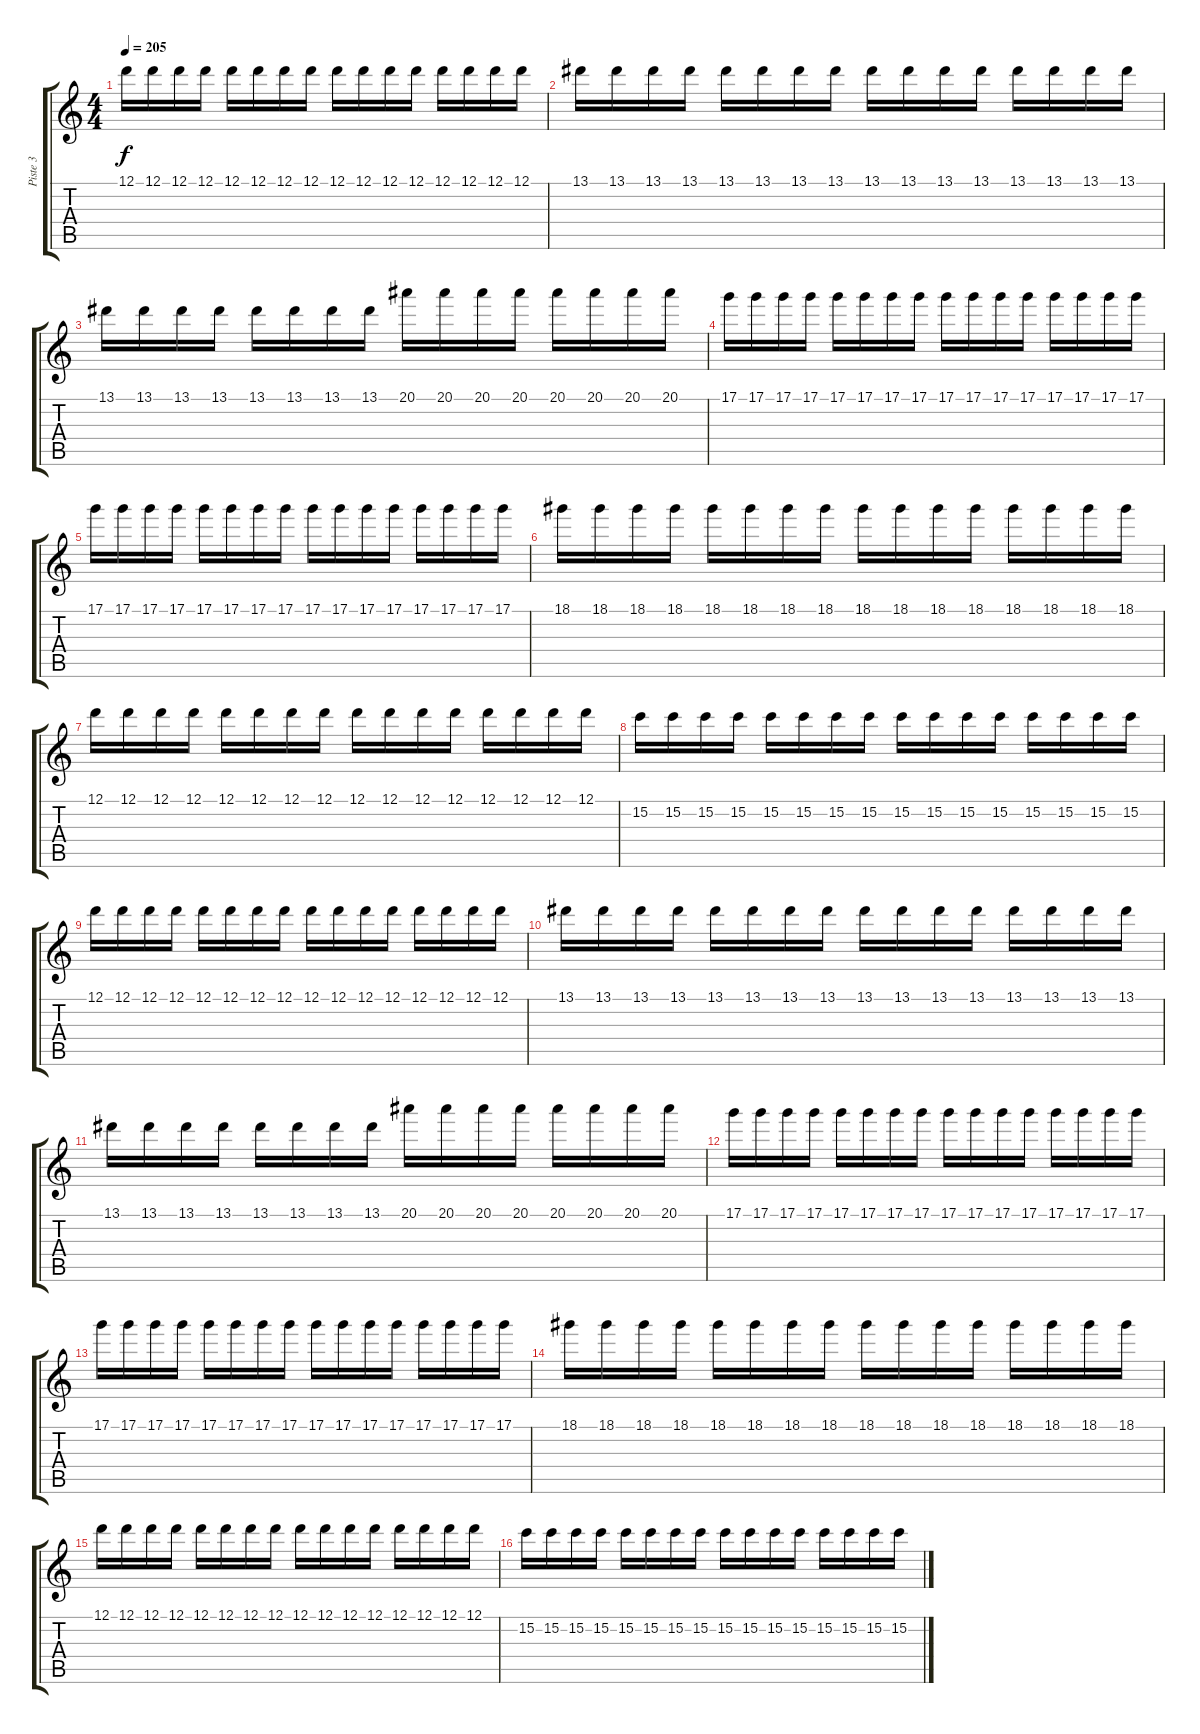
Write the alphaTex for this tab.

\track ("Piste 3" "Piste 3") {instrument distortionguitar}
\staff {score tabs}
\tuning (D4 A3 F3 C3 G2 C2) {hide}
\ts (4 4)
\tempo 205
\clef g2
\ks c
12.1.16{dy f} 12.1.16 12.1.16 12.1.16 12.1.16 12.1.16 12.1.16 12.1.16 12.1.16 12.1.16 12.1.16 12.1.16 12.1.16 12.1.16 12.1.16 12.1.16 |
13.1.16 13.1.16 13.1.16 13.1.16 13.1.16 13.1.16 13.1.16 13.1.16 13.1.16 13.1.16 13.1.16 13.1.16 13.1.16 13.1.16 13.1.16 13.1.16 |
13.1.16 13.1.16 13.1.16 13.1.16 13.1.16 13.1.16 13.1.16 13.1.16 20.1.16 20.1.16 20.1.16 20.1.16 20.1.16 20.1.16 20.1.16 20.1.16 |
17.1.16 17.1.16 17.1.16 17.1.16 17.1.16 17.1.16 17.1.16 17.1.16 17.1.16 17.1.16 17.1.16 17.1.16 17.1.16 17.1.16 17.1.16 17.1.16 |
17.1.16 17.1.16 17.1.16 17.1.16 17.1.16 17.1.16 17.1.16 17.1.16 17.1.16 17.1.16 17.1.16 17.1.16 17.1.16 17.1.16 17.1.16 17.1.16 |
18.1.16 18.1.16 18.1.16 18.1.16 18.1.16 18.1.16 18.1.16 18.1.16 18.1.16 18.1.16 18.1.16 18.1.16 18.1.16 18.1.16 18.1.16 18.1.16 |
12.1.16 12.1.16 12.1.16 12.1.16 12.1.16 12.1.16 12.1.16 12.1.16 12.1.16 12.1.16 12.1.16 12.1.16 12.1.16 12.1.16 12.1.16 12.1.16 |
15.2.16 15.2.16 15.2.16 15.2.16 15.2.16 15.2.16 15.2.16 15.2.16 15.2.16 15.2.16 15.2.16 15.2.16 15.2.16 15.2.16 15.2.16 15.2.16 |
12.1.16 12.1.16 12.1.16 12.1.16 12.1.16 12.1.16 12.1.16 12.1.16 12.1.16 12.1.16 12.1.16 12.1.16 12.1.16 12.1.16 12.1.16 12.1.16 |
13.1.16 13.1.16 13.1.16 13.1.16 13.1.16 13.1.16 13.1.16 13.1.16 13.1.16 13.1.16 13.1.16 13.1.16 13.1.16 13.1.16 13.1.16 13.1.16 |
13.1.16 13.1.16 13.1.16 13.1.16 13.1.16 13.1.16 13.1.16 13.1.16 20.1.16 20.1.16 20.1.16 20.1.16 20.1.16 20.1.16 20.1.16 20.1.16 |
17.1.16 17.1.16 17.1.16 17.1.16 17.1.16 17.1.16 17.1.16 17.1.16 17.1.16 17.1.16 17.1.16 17.1.16 17.1.16 17.1.16 17.1.16 17.1.16 |
17.1.16 17.1.16 17.1.16 17.1.16 17.1.16 17.1.16 17.1.16 17.1.16 17.1.16 17.1.16 17.1.16 17.1.16 17.1.16 17.1.16 17.1.16 17.1.16 |
18.1.16 18.1.16 18.1.16 18.1.16 18.1.16 18.1.16 18.1.16 18.1.16 18.1.16 18.1.16 18.1.16 18.1.16 18.1.16 18.1.16 18.1.16 18.1.16 |
12.1.16 12.1.16 12.1.16 12.1.16 12.1.16 12.1.16 12.1.16 12.1.16 12.1.16 12.1.16 12.1.16 12.1.16 12.1.16 12.1.16 12.1.16 12.1.16 |
15.2.16 15.2.16 15.2.16 15.2.16 15.2.16 15.2.16 15.2.16 15.2.16 15.2.16 15.2.16 15.2.16 15.2.16 15.2.16 15.2.16 15.2.16 15.2.16
